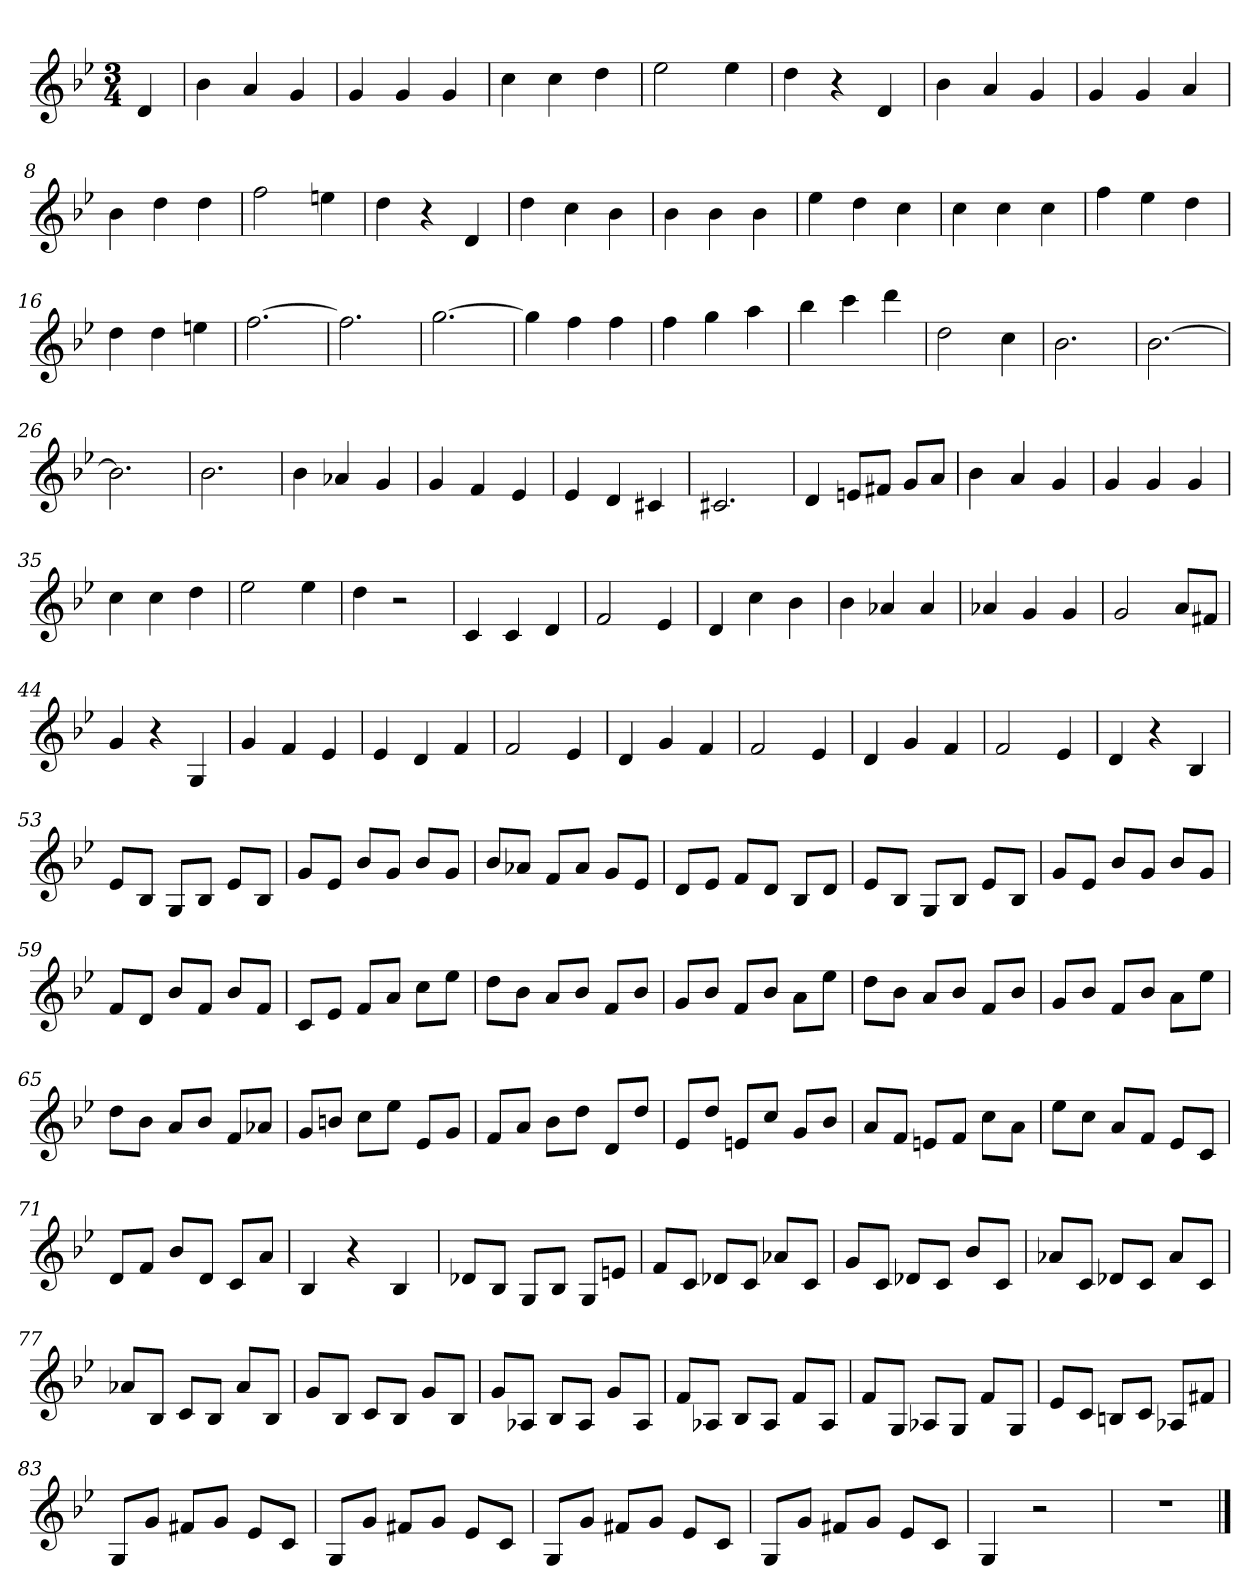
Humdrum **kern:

**kern
*part1
*staff1
*k[b-e-]
*g:
*M3/4
=
4d
=1
4b-
4a
4g
=2
4g
4g
4g
=3
4cc
4cc
4dd
=4
2ee-
4ee-
=5
4dd
4r
4d
=6
4b-
4a
4g
=7
4g
4g
4a
=8
4b-
4dd
4dd
=9
2ff
4een
=10
4dd
4r
4d
=11
4dd
4cc
4b-
=12
4b-
4b-
4b-
=13
4ee-
4dd
4cc
=14
4cc
4cc
4cc
=15
4ff
4ee-
4dd
=16
4dd
4dd
4een
=17
[2.ff
=18
2.ff]
=19
[2.gg
=20
4gg]
4ff
4ff
=21
4ff
4gg
4aa
=22
4bb-
4ccc
4ddd
=23
2dd
4cc
=24
2.b-
=25
[2.b-
=26
2.b-]
=27
2.b-
=28
4b-
4a-X
4g
=29
4g
4f
4e-
=30
4e-
4d
4c#X
=31
2.c#X
=32
4d
8enL
8f#XJ
8gL
8aJ
=33
4b-
4a
4g
=34
4g
4g
4g
=35
4cc
4cc
4dd
=36
2ee-
4ee-
=37
4dd
2r
=38
4c
4c
4d
=39
2f
4e-
=40
4d
4cc
4b-
=41
4b-
4a-X
4a-
=42
4a-X
4g
4g
=43
2g
8aL
8f#XJ
=44
4g
4r
4G
=45
4g
4f
4e-
=46
4e-
4d
4f
=47
2f
4e-
=48
4d
4g
4f
=49
2f
4e-
=50
4d
4g
4f
=51
2f
4e-
=52
4d
4r
4B-
=53
8e-L
8B-J
8GL
8B-J
8e-L
8B-J
=54
8gL
8e-J
8b-L
8gJ
8b-L
8gJ
=55
8b-L
8a-XJ
8fL
8a-J
8gL
8e-J
=56
8dL
8e-J
8fL
8dJ
8B-L
8dJ
=57
8e-L
8B-J
8GL
8B-J
8e-L
8B-J
=58
8gL
8e-J
8b-L
8gJ
8b-L
8gJ
=59
8fL
8dJ
8b-L
8fJ
8b-L
8fJ
=60
8cL
8e-J
8fL
8aJ
8ccL
8ee-J
=61
8ddL
8b-J
8aL
8b-J
8fL
8b-J
=62
8gL
8b-J
8fL
8b-J
8aL
8ee-J
=63
8ddL
8b-J
8aL
8b-J
8fL
8b-J
=64
8gL
8b-J
8fL
8b-J
8aL
8ee-J
=65
8ddL
8b-J
8aL
8b-J
8fL
8a-XJ
=66
8gL
8bnJ
8ccL
8ee-J
8e-L
8gJ
=67
8fL
8aJ
8b-L
8ddJ
8dL
8ddJ
=68
8e-L
8ddJ
8enL
8ccJ
8gL
8b-J
=69
8aL
8fJ
8enL
8fJ
8ccL
8aJ
=70
8ee-L
8ccJ
8aL
8fJ
8e-L
8cJ
=71
8dL
8fJ
8b-L
8dJ
8cL
8aJ
=72
4B-
4r
4B-
=73
8d-XL
8B-J
8GL
8B-J
8GL
8enJ
=74
8fL
8cJ
8d-XL
8cJ
8a-XL
8cJ
=75
8gL
8cJ
8d-XL
8cJ
8b-L
8cJ
=76
8a-XL
8cJ
8d-XL
8cJ
8a-L
8cJ
=77
8a-XL
8B-J
8cL
8B-J
8a-L
8B-J
=78
8gL
8B-J
8cL
8B-J
8gL
8B-J
=79
8gL
8A-XJ
8B-L
8A-J
8gL
8A-J
=80
8fL
8A-XJ
8B-L
8A-J
8fL
8A-J
=81
8fL
8GJ
8A-XL
8GJ
8fL
8GJ
=82
8e-L
8cJ
8BnL
8cJ
8A-XL
8f#XJ
=83
8GL
8gJ
8f#XL
8gJ
8e-L
8cJ
=84
8GL
8gJ
8f#XL
8gJ
8e-L
8cJ
=85
8GL
8gJ
8f#XL
8gJ
8e-L
8cJ
=86
8GL
8gJ
8f#XL
8gJ
8e-L
8cJ
=87
4G
2r
=88
2.r
==
*-
